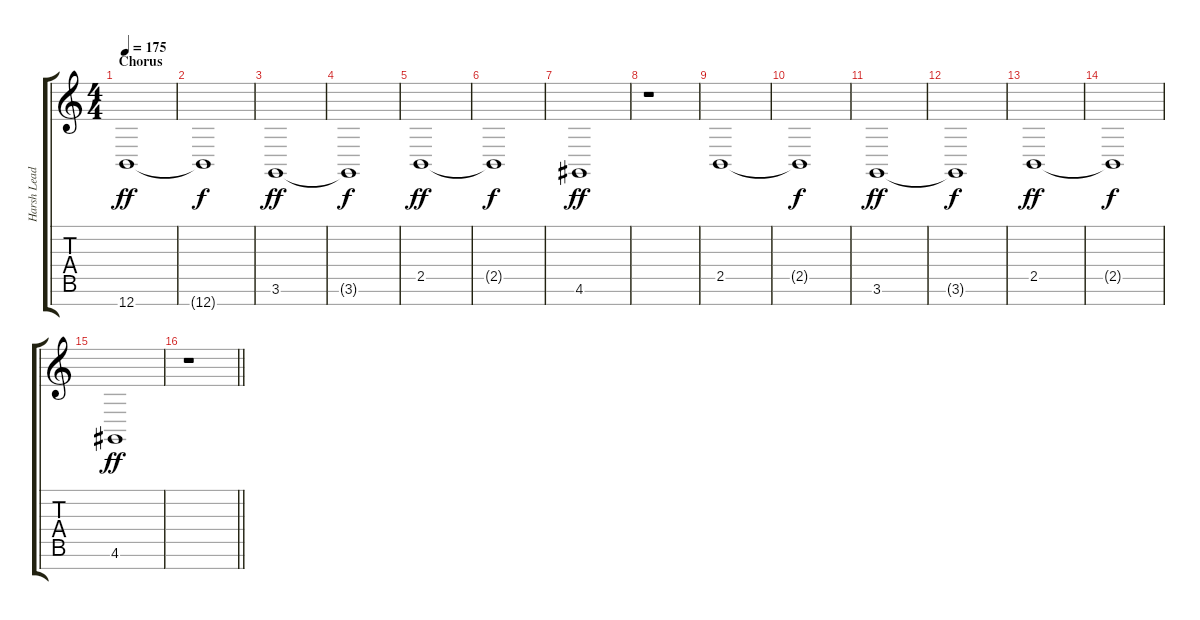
\track ("Harsh Lead" "Harsh Lead") {instrument lead4chiff}
\staff {score tabs}
\tuning (E4 B3 G3 D3 A2 E2 B1) {hide}
\ts (4 4)
\section ("" "Chorus")
\tempo 175
\clef g2
\ks c
12.7.1{dy ff} |
12.7{t}.1{dy f} |
3.6.1{dy ff} |
3.6{t}.1{dy f} |
2.5.1{dy ff} |
2.5{t}.1{dy f} |
4.6.1{dy ff} |
r.1 |
2.5.1 |
2.5{t}.1{dy f} |
3.6.1{dy ff} |
3.6{t}.1{dy f} |
2.5.1{dy ff} |
2.5{t}.1{dy f} |
4.6.1{dy ff} |
\barLineRight lightlight
r.1
